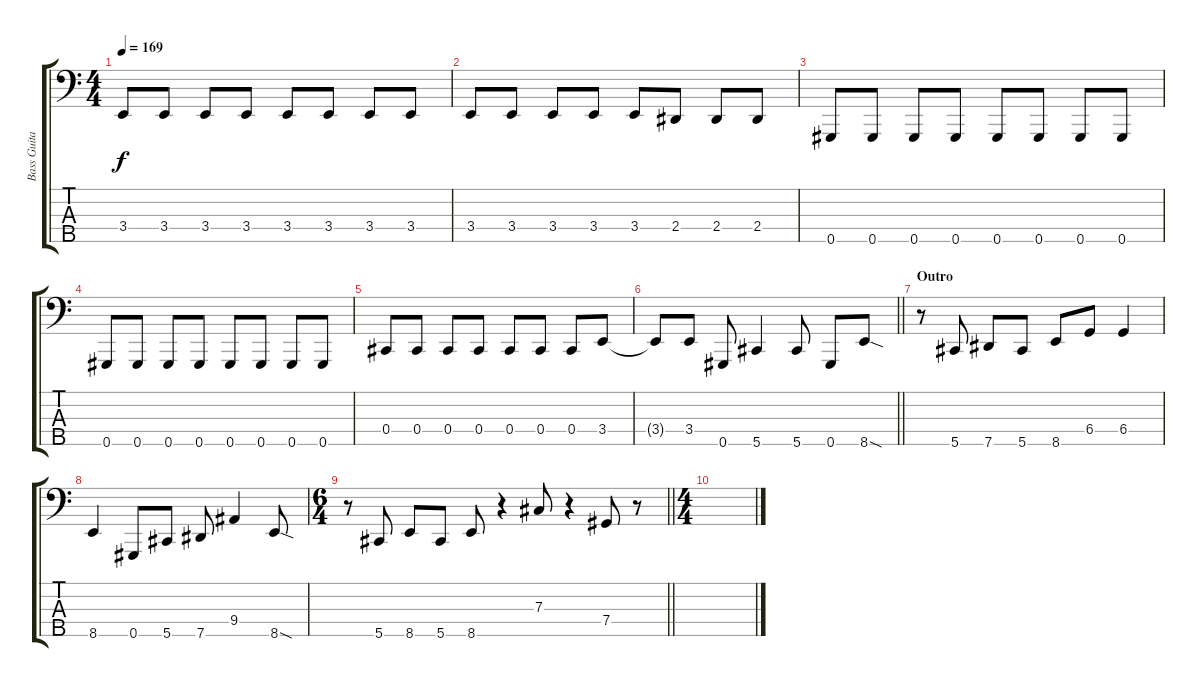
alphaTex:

\track ("Bass Guitar" "Bass Guita") {instrument electricbasspick}
\staff {score tabs}
\tuning (E2 B1 Gb1 Db1 Ab0) {hide}
\ts (4 4)
\tempo 169
\clef f4
\ks c
3.4.8{dy f} 3.4.8 3.4.8 3.4.8 3.4.8 3.4.8 3.4.8 3.4.8 |
3.4.8 3.4.8 3.4.8 3.4.8 3.4.8 2.4.8 2.4.8 2.4.8 |
0.5.8 0.5.8 0.5.8 0.5.8 0.5.8 0.5.8 0.5.8 0.5.8 |
0.5.8 0.5.8 0.5.8 0.5.8 0.5.8 0.5.8 0.5.8 0.5.8 |
0.4.8 0.4.8 0.4.8 0.4.8 0.4.8 0.4.8 0.4.8 3.4.8 |
\barLineRight lightlight
3.4{t}.8 3.4.8 0.5.8 5.5.4 5.5.8 0.5.8 8.5{sod}.8 |
\section ("" "Outro")
r.8 5.5.8 7.5.8 5.5.8 8.5.8 6.4.8 6.4.4 |
8.5.4 0.5.8 5.5.8 7.5.8 9.4.4 8.5{sod}.8 |
\ts (6 4)
\barLineRight lightlight
r.8 5.5.8 8.5.8 5.5.8 8.5.8 r.4 7.3.8 r.4 7.4.8 r.8 |
\ts (4 4)
